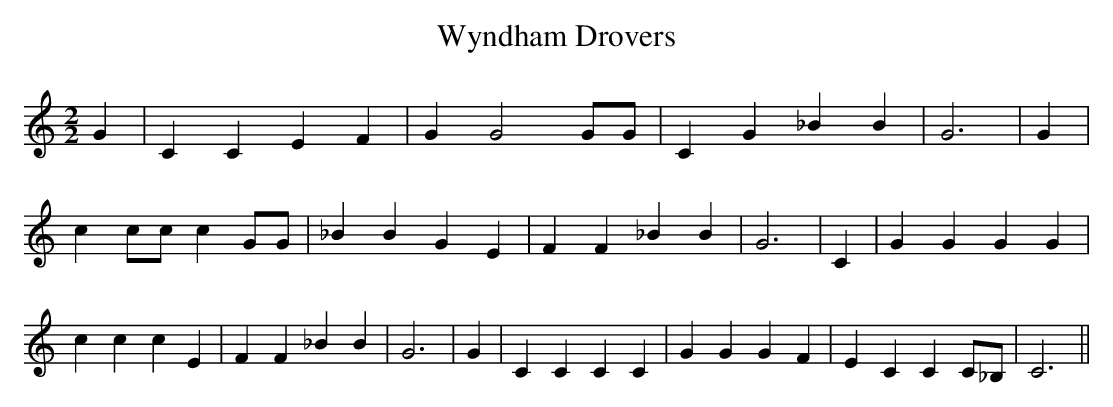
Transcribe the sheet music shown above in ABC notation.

X:1
T:Wyndham Drovers
M:2/2
L:1/4
K:C
 G| C C E F| G G2 G/2G/2| C G _B B| G3| G| c c/2c/2 c G/2G/2| _B B G E|\
 F F _B B| G3| C| G G G G| c c c E| F F _B B| G3| G| C C C C| G G G F|\
 E C C C/2_B,/2| C3||
